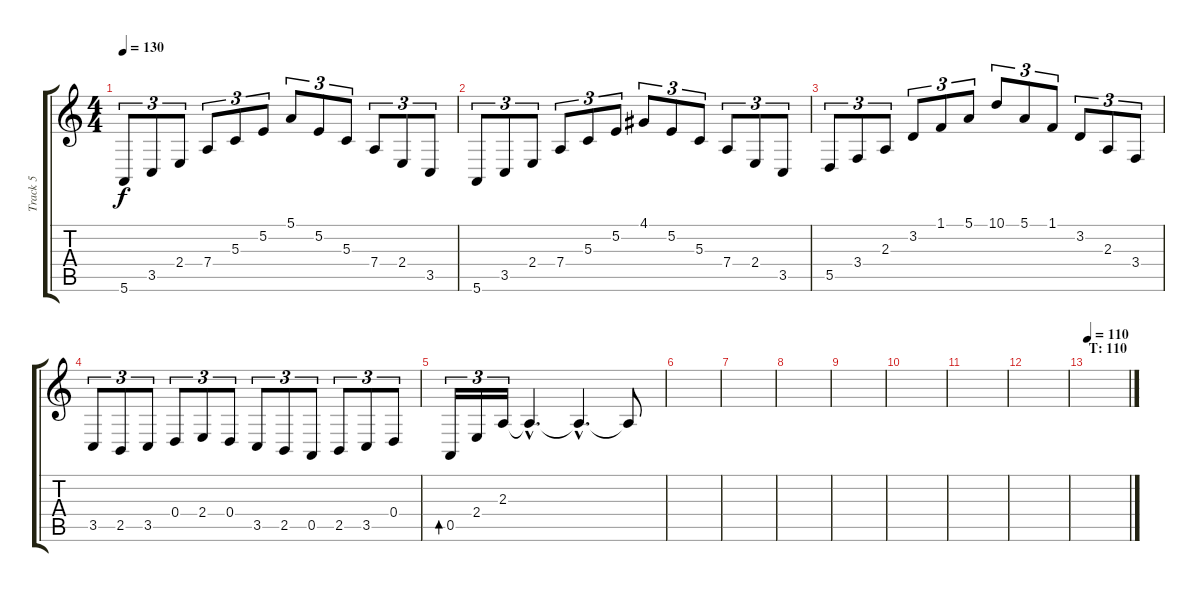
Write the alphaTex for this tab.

\track ("Track 5" "Track 5") {instrument acousticgrandpiano}
\staff {score tabs}
\tuning (E4 B3 G3 D3 A2 E2) {hide}
\ts (4 4)
\tempo 130
\clef g2
\ks c
5.6.8{tu (3 2) dy f} 3.5.8{tu (3 2)} 2.4.8{tu (3 2)} 7.4.8{tu (3 2)} 5.3.8{tu (3 2)} 5.2.8{tu (3 2)} 5.1.8{tu (3 2)} 5.2.8{tu (3 2)} 5.3.8{tu (3 2)} 7.4.8{tu (3 2)} 2.4.8{tu (3 2)} 3.5.8{tu (3 2)} |
5.6.8{tu (3 2)} 3.5.8{tu (3 2)} 2.4.8{tu (3 2)} 7.4.8{tu (3 2)} 5.3.8{tu (3 2)} 5.2.8{tu (3 2)} 4.1.8{tu (3 2)} 5.2.8{tu (3 2)} 5.3.8{tu (3 2)} 7.4.8{tu (3 2)} 2.4.8{tu (3 2)} 3.5.8{tu (3 2)} |
5.5.8{tu (3 2)} 3.4.8{tu (3 2)} 2.3.8{tu (3 2)} 3.2.8{tu (3 2)} 1.1.8{tu (3 2)} 5.1.8{tu (3 2)} 10.1.8{tu (3 2)} 5.1.8{tu (3 2)} 1.1.8{tu (3 2)} 3.2.8{tu (3 2)} 2.3.8{tu (3 2)} 3.4.8{tu (3 2)} |
3.5.8{tu (3 2)} 2.5.8{tu (3 2)} 3.5.8{tu (3 2)} 0.4.8{tu (3 2)} 2.4.8{tu (3 2)} 0.4.8{tu (3 2)} 3.5.8{tu (3 2)} 2.5.8{tu (3 2)} 0.5.8{tu (3 2)} 2.5.8{tu (3 2)} 3.5.8{tu (3 2)} 0.4.8{tu (3 2)} |
0.5.16{tu (3 2) bd 480} 2.4.16{tu (3 2)} 2.3.16{tu (3 2)} 2.3{hac t}.4{d} 2.3{hac t}.4{d} 2.3{t}.8 |
|
|
|
|
|
|
|
\section ("" "T: 110")
\tempo 110
